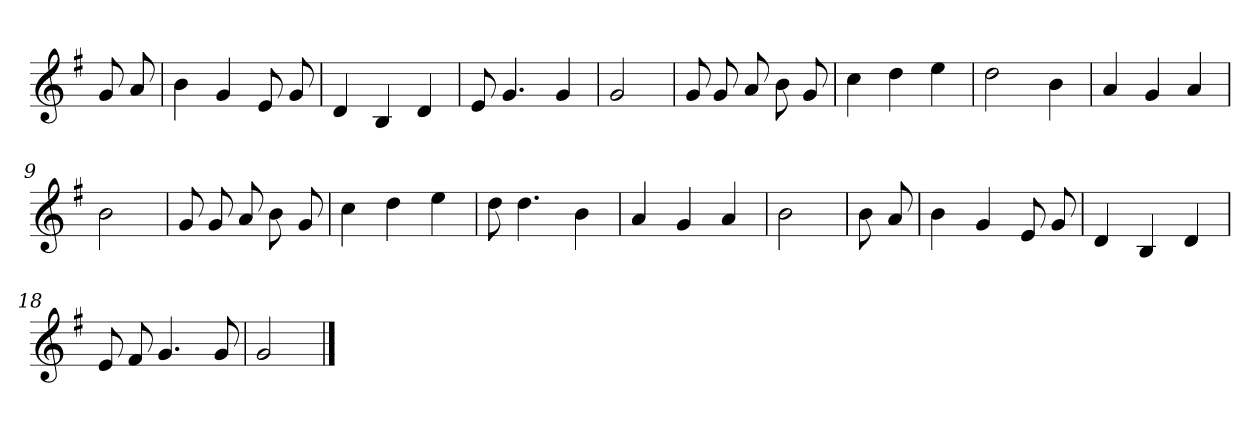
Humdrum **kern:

**kern
*part1
*staff1
*clefG2
*k[f#]
*G:
=
8g
8a
=1
4b
4g
8e
8g
=2
4d
4B
4d
=3
8e
4.g
4g
=4
2g
=5
8g
8g
8a
8b
8g
=6
4cc
4dd
4ee
=7
2dd
4b
=8
4a
4g
4a
=9
2b
=10
8g
8g
8a
8b
8g
=11
4cc
4dd
4ee
=12
8dd
4.dd
4b
=13
4a
4g
4a
=14
2b
=15
8b
8a
=16
4b
4g
8e
8g
=17
4d
4B
4d
=18
8e
8f#
4.g
8g
=19
2g
==
*-
